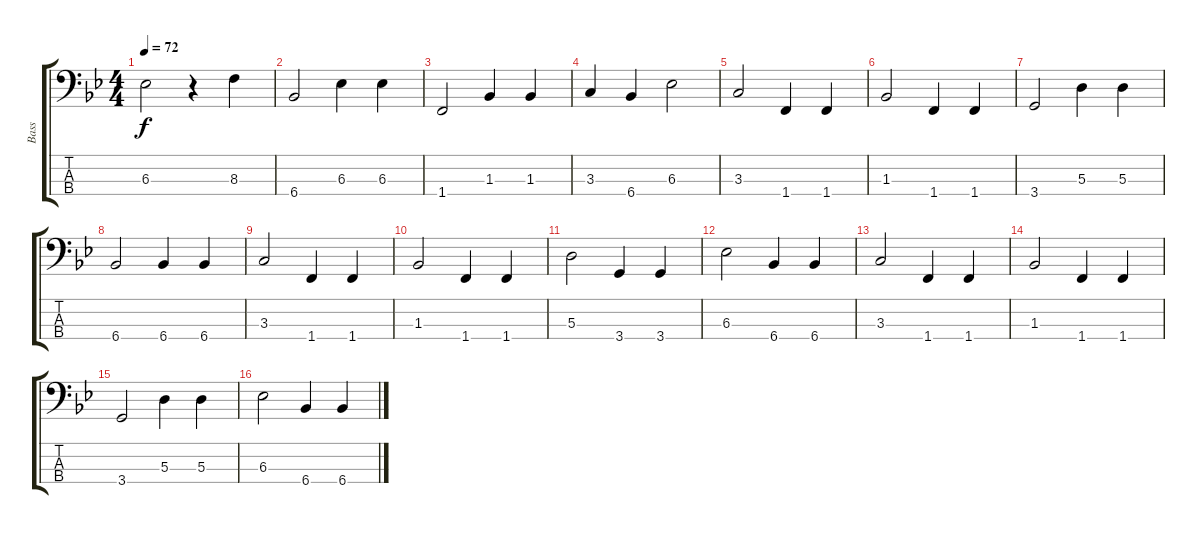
\track ("Bass" "Bass") {instrument electricbassfinger}
\staff {score tabs}
\tuning (G2 D2 A1 E1) {hide}
\ts (4 4)
\tempo 72
\clef f4
\ks bb
6.3.2{dy f} r.4 8.3.4 |
6.4.2 6.3.4 6.3.4 |
1.4.2 1.3.4 1.3.4 |
3.3.4 6.4.4 6.3.2 |
3.3.2 1.4.4 1.4.4 |
1.3.2 1.4.4 1.4.4 |
3.4.2 5.3.4 5.3.4 |
6.4.2 6.4.4 6.4.4 |
3.3.2 1.4.4 1.4.4 |
1.3.2 1.4.4 1.4.4 |
5.3.2 3.4.4 3.4.4 |
6.3.2 6.4.4 6.4.4 |
3.3.2 1.4.4 1.4.4 |
1.3.2 1.4.4 1.4.4 |
3.4.2 5.3.4 5.3.4 |
6.3.2 6.4.4 6.4.4
